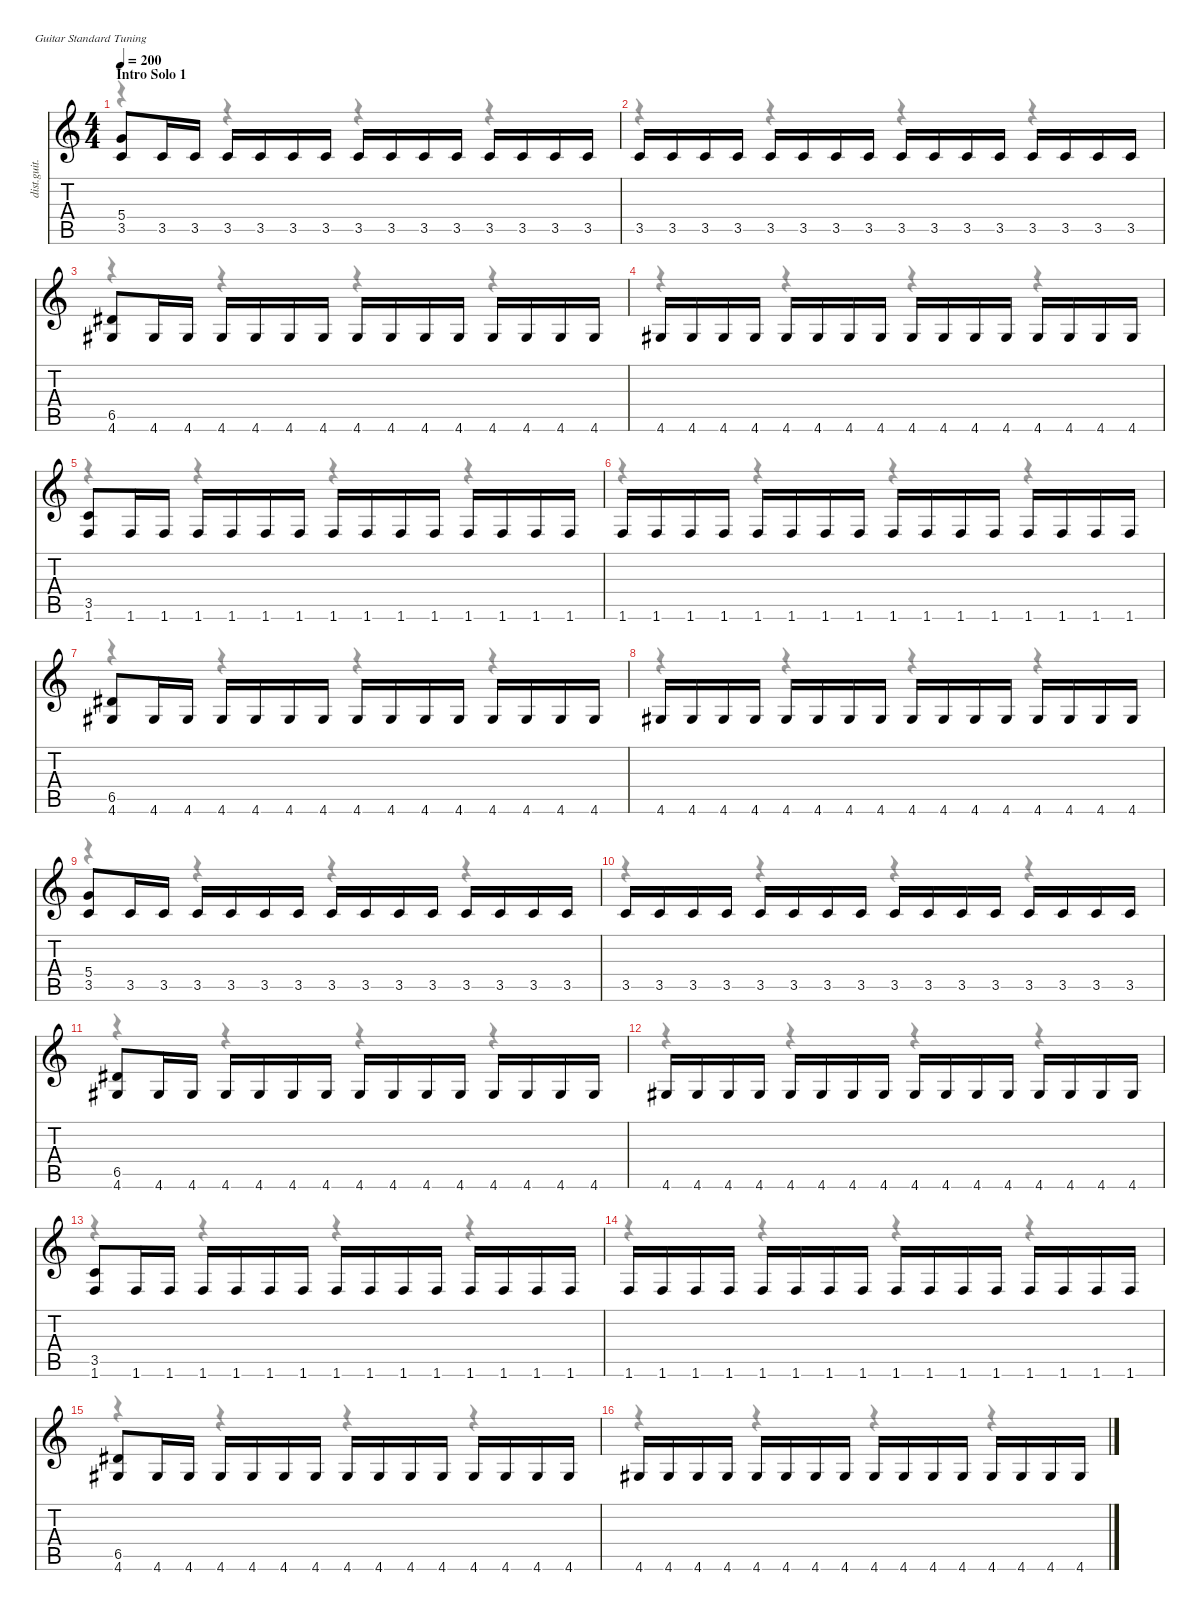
\defaultSystemsLayout 4
\hideDynamics
\bracketExtendMode nobrackets
\otherSystemsTrackNameOrientation horizontal
\track ("Sam Totman (Rythm Guitar)" "dist.guit.") {instrument distortionguitar}
\staff {score tabs}
\tuning (E4 B3 G3 D3 A2 E2)
\voice
\ts (4 4)
\section ("" "Intro Solo 1")
\tempo 200
\clef g2
\ks c
(5.4 3.5).8{dy f} 3.5.16 3.5.16 3.5.16 3.5.16 3.5.16 3.5.16 3.5.16 3.5.16 3.5.16 3.5.16 3.5.16 3.5.16 3.5.16 3.5.16 |
3.5.16 3.5.16 3.5.16 3.5.16 3.5.16 3.5.16 3.5.16 3.5.16 3.5.16 3.5.16 3.5.16 3.5.16 3.5.16 3.5.16 3.5.16 3.5.16 |
(6.5{acc #} 4.6{acc #}).8 4.6{acc #}.16 4.6{acc #}.16 4.6{acc #}.16 4.6{acc #}.16 4.6{acc #}.16 4.6{acc #}.16 4.6{acc #}.16 4.6{acc #}.16 4.6{acc #}.16 4.6{acc #}.16 4.6{acc #}.16 4.6{acc #}.16 4.6{acc #}.16 4.6{acc #}.16 |
4.6{acc #}.16 4.6{acc #}.16 4.6{acc #}.16 4.6{acc #}.16 4.6{acc #}.16 4.6{acc #}.16 4.6{acc #}.16 4.6{acc #}.16 4.6{acc #}.16 4.6{acc #}.16 4.6{acc #}.16 4.6{acc #}.16 4.6{acc #}.16 4.6{acc #}.16 4.6{acc #}.16 4.6{acc #}.16 |
(3.5 1.6).8 1.6.16 1.6.16 1.6.16 1.6.16 1.6.16 1.6.16 1.6.16 1.6.16 1.6.16 1.6.16 1.6.16 1.6.16 1.6.16 1.6.16 |
1.6.16 1.6.16 1.6.16 1.6.16 1.6.16 1.6.16 1.6.16 1.6.16 1.6.16 1.6.16 1.6.16 1.6.16 1.6.16 1.6.16 1.6.16 1.6.16 |
(6.5{acc #} 4.6{acc #}).8 4.6{acc #}.16 4.6{acc #}.16 4.6{acc #}.16 4.6{acc #}.16 4.6{acc #}.16 4.6{acc #}.16 4.6{acc #}.16 4.6{acc #}.16 4.6{acc #}.16 4.6{acc #}.16 4.6{acc #}.16 4.6{acc #}.16 4.6{acc #}.16 4.6{acc #}.16 |
4.6{acc #}.16 4.6{acc #}.16 4.6{acc #}.16 4.6{acc #}.16 4.6{acc #}.16 4.6{acc #}.16 4.6{acc #}.16 4.6{acc #}.16 4.6{acc #}.16 4.6{acc #}.16 4.6{acc #}.16 4.6{acc #}.16 4.6{acc #}.16 4.6{acc #}.16 4.6{acc #}.16 4.6{acc #}.16 |
(5.4 3.5).8 3.5.16 3.5.16 3.5.16 3.5.16 3.5.16 3.5.16 3.5.16 3.5.16 3.5.16 3.5.16 3.5.16 3.5.16 3.5.16 3.5.16 |
3.5.16 3.5.16 3.5.16 3.5.16 3.5.16 3.5.16 3.5.16 3.5.16 3.5.16 3.5.16 3.5.16 3.5.16 3.5.16 3.5.16 3.5.16 3.5.16 |
(6.5{acc #} 4.6{acc #}).8 4.6{acc #}.16 4.6{acc #}.16 4.6{acc #}.16 4.6{acc #}.16 4.6{acc #}.16 4.6{acc #}.16 4.6{acc #}.16 4.6{acc #}.16 4.6{acc #}.16 4.6{acc #}.16 4.6{acc #}.16 4.6{acc #}.16 4.6{acc #}.16 4.6{acc #}.16 |
4.6{acc #}.16 4.6{acc #}.16 4.6{acc #}.16 4.6{acc #}.16 4.6{acc #}.16 4.6{acc #}.16 4.6{acc #}.16 4.6{acc #}.16 4.6{acc #}.16 4.6{acc #}.16 4.6{acc #}.16 4.6{acc #}.16 4.6{acc #}.16 4.6{acc #}.16 4.6{acc #}.16 4.6{acc #}.16 |
(3.5 1.6).8 1.6.16 1.6.16 1.6.16 1.6.16 1.6.16 1.6.16 1.6.16 1.6.16 1.6.16 1.6.16 1.6.16 1.6.16 1.6.16 1.6.16 |
1.6.16 1.6.16 1.6.16 1.6.16 1.6.16 1.6.16 1.6.16 1.6.16 1.6.16 1.6.16 1.6.16 1.6.16 1.6.16 1.6.16 1.6.16 1.6.16 |
(6.5{acc #} 4.6{acc #}).8 4.6{acc #}.16 4.6{acc #}.16 4.6{acc #}.16 4.6{acc #}.16 4.6{acc #}.16 4.6{acc #}.16 4.6{acc #}.16 4.6{acc #}.16 4.6{acc #}.16 4.6{acc #}.16 4.6{acc #}.16 4.6{acc #}.16 4.6{acc #}.16 4.6{acc #}.16 |
4.6{acc #}.16 4.6{acc #}.16 4.6{acc #}.16 4.6{acc #}.16 4.6{acc #}.16 4.6{acc #}.16 4.6{acc #}.16 4.6{acc #}.16 4.6{acc #}.16 4.6{acc #}.16 4.6{acc #}.16 4.6{acc #}.16 4.6{acc #}.16 4.6{acc #}.16 4.6{acc #}.16 4.6{acc #}.16
\voice
\clef g2
\ottava regular
\simile none
\ks c
r.4{dy mf} r.4 r.4 r.4 |
r.4 r.4 r.4 r.4 |
r.4 r.4 r.4 r.4 |
r.4 r.4 r.4 r.4 |
r.4 r.4 r.4 r.4 |
r.4 r.4 r.4 r.4 |
r.4 r.4 r.4 r.4 |
r.4 r.4 r.4 r.4 |
r.4 r.4 r.4 r.4 |
r.4 r.4 r.4 r.4 |
r.4 r.4 r.4 r.4 |
r.4 r.4 r.4 r.4 |
r.4 r.4 r.4 r.4 |
r.4 r.4 r.4 r.4 |
r.4 r.4 r.4 r.4 |
r.4 r.4 r.4 r.4
